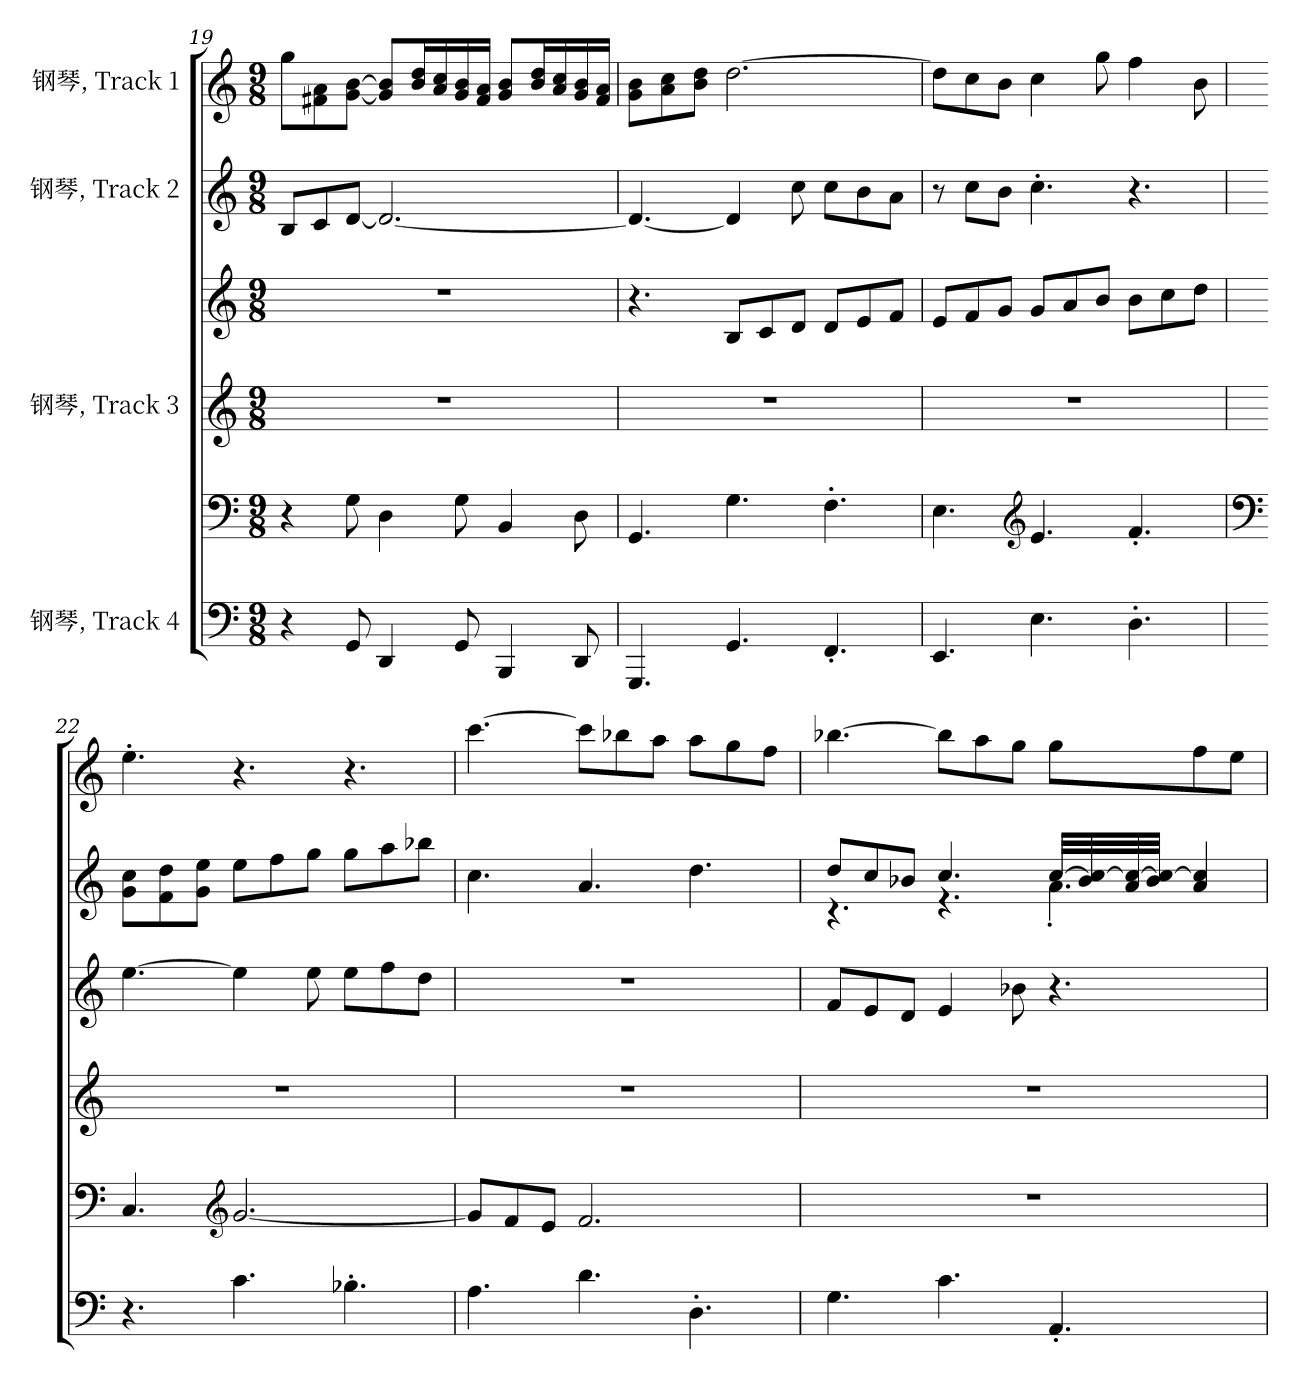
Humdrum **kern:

**kern	**kern	**kern	**kern	**kern	**kern
*part4	*part4	*part3	*part3	*part2	*part1
*staff6	*staff5	*staff4	*staff3	*staff2	*staff1
*I"钢琴, Track 4	*	*I"钢琴, Track 3	*	*I"钢琴, Track 2	*I"钢琴, Track 1
*clefF4	*clefF4	*clefG2	*clefG2	*clefG2	*clefG2
*k[]	*k[]	*k[]	*k[]	*k[]	*k[]
*M9/8	*M9/8	*M9/8	*M9/8	*M9/8	*M9/8
=19	=19	=19	=19	=19	=19
4r	4r	8%9r	8%9r	8B/L	8gg\L
.	.	.	.	8c/	8f#X\ 8a\
8GG/	8G\	.	.	[8d/J	[8g\ [8b\J
4DD/	4D\	.	.	2.d/_	8g/] 8b/]L
.	.	.	.	.	16b/ 16dd/L
.	.	.	.	.	16a/ 16cc/
8GG/	8G\	.	.	.	16g/ 16b/
.	.	.	.	.	16f#/ 16a/JJ
4BBB/	4BB/	.	.	.	8g/ 8b/L
.	.	.	.	.	16b/ 16dd/L
.	.	.	.	.	16a/ 16cc/
8DD/	8D\	.	.	.	16g/ 16b/
.	.	.	.	.	16f#/ 16a/JJ
!!LO:PB:g=z
=20	=20	=20	=20	=20	=20
*	*	*	*	*	*MM134
4.GGG/	4.GG/	8%9r	4.r	4.d/_	8g\ 8b\L
.	.	.	.	.	8a\ 8cc\
.	.	.	.	.	8b\ 8dd\J
4.GG/	4.G\	.	8B/L	4d/]	[2.dd\
.	.	.	8c/	.	.
.	.	.	8d/J	8cc\	.
4.FF'/	4.F'\	.	8d/L	8cc\L	.
.	.	.	8e/	8b\	.
.	.	.	8f/J	8a\J	.
=21	=21	=21	=21	=21	=21
4.EE/	4.E\	8%9r	8e/L	8r	8dd\L]
.	.	.	8f/	8cc\L	8cc\
.	.	.	8g/J	8b\J	8b\J
*	*clefG2	*	*	*	*
4.E\	4.e/	.	8g/L	4.cc'\	4cc\
.	.	.	8a/	.	.
.	.	.	8b/J	.	8gg\
4.D'\	4.f'/	.	8b\L	4.r	4ff\
.	.	.	8cc\	.	.
.	.	.	8dd\J	.	8b\
=22	=22	=22	=22	=22	=22
*	*clefF4	*	*	*	*
4.r	4.C/	8%9r	[4.ee\	8g\ 8cc\L	4.ee'\
.	.	.	.	8f\ 8dd\	.
.	.	.	.	8g\ 8ee\J	.
*	*clefG2	*	*	*	*
4.c\	[2.g/	.	4ee\]	8ee\L	4.r
.	.	.	.	8ff\	.
.	.	.	8ee\	8gg\J	.
4.B-X'\	.	.	8ee\L	8gg\L	4.r
.	.	.	8ff\	8aa\	.
.	.	.	8dd\J	8bb-X\J	.
=23	=23	=23	=23	=23	=23
*	*	*	*	*	*MM134
4.A\	8g/L]	8%9r	8%9r	4.cc\	[4.ccc\
.	8f/	.	.	.	.
.	8e/J	.	.	.	.
4.d\	2.f/	.	.	4.a/	8ccc\L]
.	.	.	.	.	8bb-X\
.	.	.	.	.	8aa\J
4.D'\	.	.	.	4.dd\	8aa\L
.	.	.	.	.	8gg\
.	.	.	.	.	8ff\J
!!LO:LB:g=z
=24	=24	=24	=24	=24	=24
*	*	*	*	*^	*
4.G\	8%9r	8%9r	8f/L	8dd/L	4.r	[4.bb-X\
.	.	.	8e/	8cc/	.	.
.	.	.	8d/J	8b-X/J	.	.
4.c\	.	.	4e/	4.cc/	4.r	8bb-\L]
.	.	.	.	.	.	8aa\
.	.	.	8b-X\	.	.	8gg\J
4.AA'/	.	.	4.r	[32cc/LLL	4.a'\	8gg\L
.	.	.	.	32b-/ 32cc/_	.	.
.	.	.	.	32a/ 32cc/_	.	.
.	.	.	.	32b-/ 32cc/_JJJ	.	.
.	.	.	.	4a/ 4cc/]	.	8ff\
.	.	.	.	.	.	8ee\J
*	*	*	*	*v	*v	*
=	=	=	=	=	=
*-	*-	*-	*-	*-	*-
